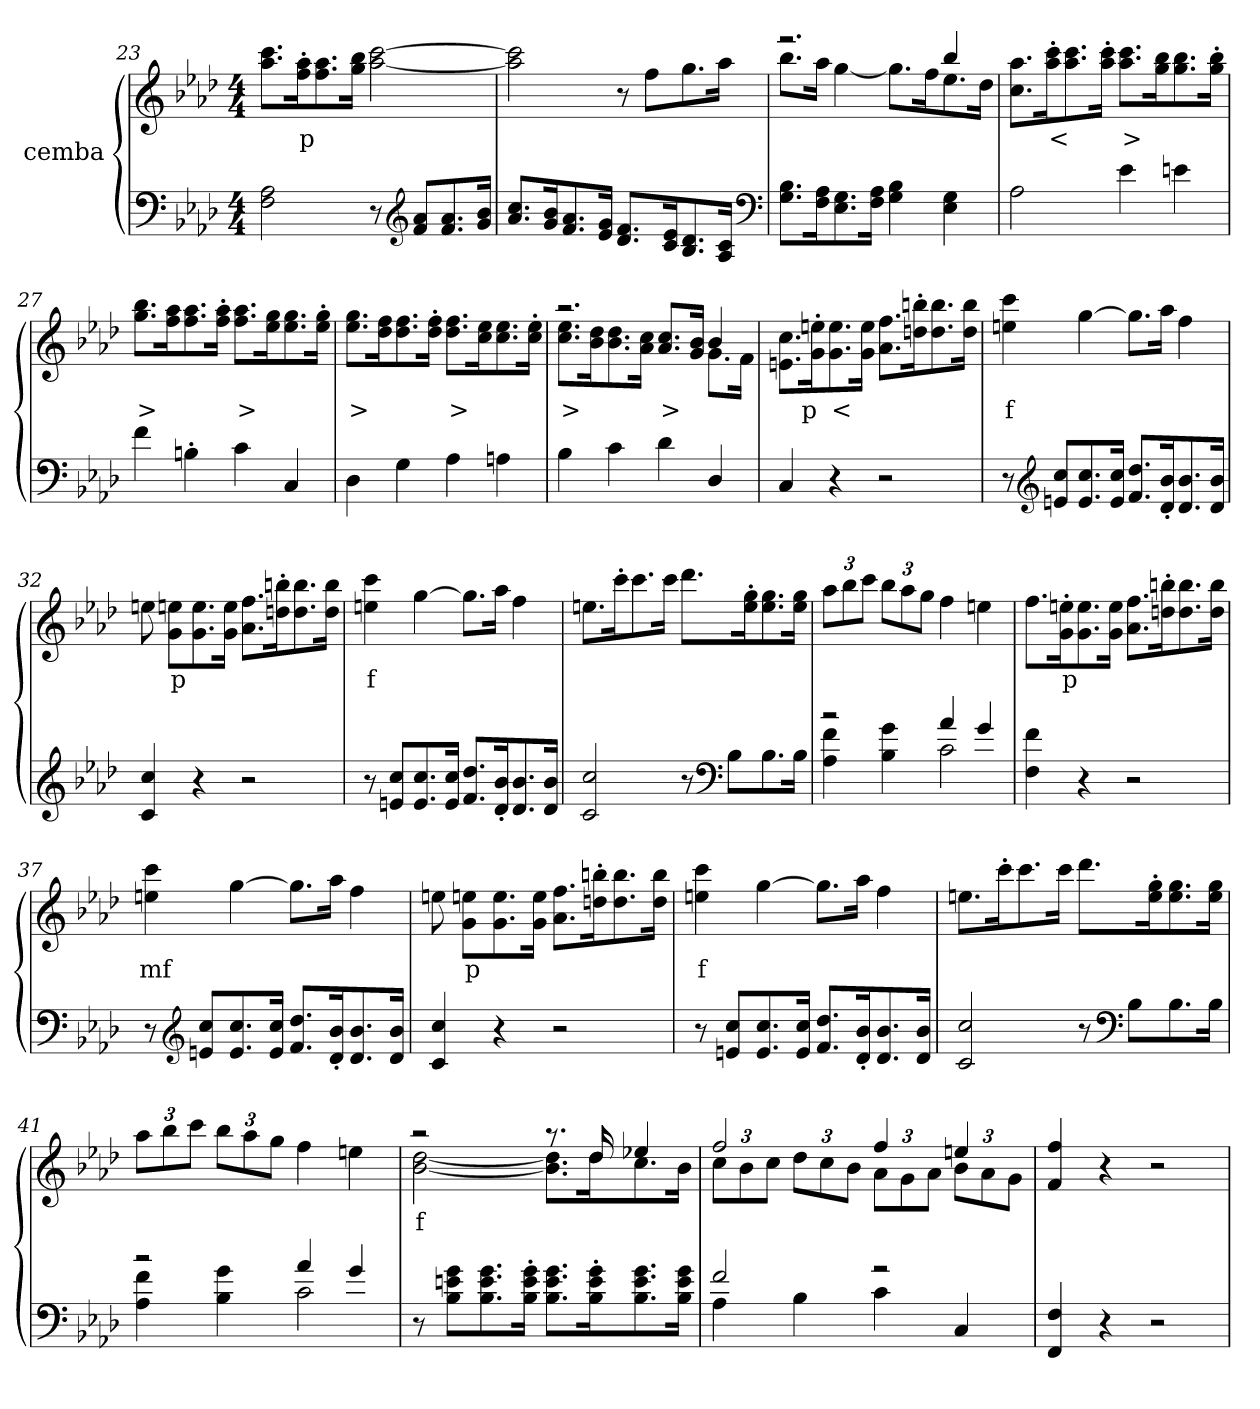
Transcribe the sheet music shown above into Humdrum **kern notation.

**kern	**kern	**text
*part2	*part1	*part1
*staff2	*staff1	*staff1
*I"cemba	*I"cemba	*
*clefF4	*clefG2	*
*k[b-e-a-d-]	*k[b-e-a-d-]	*
*f:	*f:	*
*M4/4	*M4/4	*
=23	=23	=23
2F\ 2A-\	8.aa-\ 8.ccc\L	.
.	16ff\'> 16aa-\'>	p
.	8.ff\ 8.aa-\	.
.	16gg\ 16bb-\Jk	.
8r	[2aa-\ [2ccc\	.
*clefG2	*	*
8f/ 8a-/L	.	.
8.f/ 8.a-/	.	.
16g/ 16b-/Jk	.	.
=24	=24	=24
8.a-/ 8.cc/L	2aa-\] 2ccc\]	.
16g/ 16b-/	.	.
8.f/ 8.a-/	.	.
16e-/ 16g/Jk	.	.
8.d-/ 8.f/L	8r	.
.	8ff\L	.
16c/ 16e-/	.	.
8.B-/ 8.d-/	8.gg\	.
16A-/ 16c/Jk	16aa-\Jk	.
*clefF4	*	*
=25	=25	=25
*	*^	*
8.G\ 8.B-\L	2.r	8.bb-\L	.
16F\ 16A-\	.	16aa-\Jk	.
8.E-\ 8.G\	.	[4gg\	.
16F\ 16A-\Jk	.	.	.
4G\ 4B-\	.	8.gg\L]	.
.	.	16ff\	.
4E-\ 4G\	4bb-/	8.ee-\	.
.	.	16dd-\Jk	.
*	*v	*v	*
=26	=26	=26
2A-\	8.cc\ 8.aa-\L	.
.	16aa-\'> 16ccc\'>	<
.	8.aa-\ 8.ccc\	.
.	16aa-\'> 16ccc\'>Jk	.
4e-\	8.aa-\ 8.ccc\L	>
.	16gg\ 16bb-\	.
4en\	8.gg\ 8.bb-\	.
.	16gg\'> 16bb-\'>Jk	.
=27	=27	=27
4f\	8.gg\ 8.bb-\L	>
.	16ff\ 16aa-\	.
4Bn'>\	8.ff\ 8.aa-\	.
.	16ff\'> 16aa-\'>Jk	.
4c\	8.ff\ 8.aa-\L	>
.	16ee-\ 16gg\	.
4C/	8.ee-\ 8.gg\	.
.	16ee-\'> 16gg\'>Jk	.
=28	=28	=28
4D-\	8.ee-\ 8.gg\L	>
.	16dd-\ 16ff\	.
4G\	8.dd-\ 8.ff\	.
.	16dd-\'> 16ff\'>Jk	.
4A-\	8.dd-\ 8.ff\L	>
.	16cc\ 16ee-\	.
4An\	8.cc\ 8.ee-\	.
.	16cc\'> 16ee-\'>Jk	.
=29	=29	=29
*	*^	*
4B-\	2.r	8.cc\ 8.ee-\L	>
.	.	16b-\ 16dd-\	.
4c\	.	8.b-\ 8.dd-\	.
.	.	16a-\ 16cc\Jk	.
4d-\	.	8.a-/ 8.cc/L	>
.	.	16g/ 16b-/Jk	.
4D-/	4b-/	8.g\L	.
.	.	16f\Jk	.
*	*v	*v	*
=30	=30	=30
4C/	8.en\ 8.cc\L	.
.	16g\'> 16een\'>	p
4r	8.g\ 8.ee\	<
.	16g\ 16ee\Jk	.
2r	8.a-\ 8.ff\L	.
.	16ddn\'> 16bbn\'>	.
.	8.dd\ 8.bb\	.
.	16dd\ 16bb\Jk	.
=31	=31	=31
8r	4een\ 4ccc\	f
*clefG2	*	*
8en/ 8cc/L	.	.
8.e/ 8.cc/	[4gg\	.
16e/ 16cc/Jk	.	.
8.f/ 8.dd-/L	8.gg\L]	.
16d-/'> 16b-/'>	16aa-\Jk	.
8.d-/ 8.b-/	4ff\	.
16d-/ 16b-/Jk	.	.
=32	=32	=32
4c/ 4cc/	8een\	.
.	8g\ 8een\L	p
4r	8.g\ 8.ee\	.
.	16g\ 16ee\Jk	.
2r	8.a-\ 8.ff\L	.
.	16ddn\'> 16bbn\'>	.
.	8.dd\ 8.bb\	.
.	16dd\ 16bb\Jk	.
=33	=33	=33
8r	4een\ 4ccc\	f
8en/ 8cc/L	.	.
8.e/ 8.cc/	[4gg\	.
16e/ 16cc/Jk	.	.
8.f/ 8.dd-/L	8.gg\L]	.
16d-/'> 16b-/'>	16aa-\Jk	.
8.d-/ 8.b-/	4ff\	.
16d-/ 16b-/Jk	.	.
=34	=34	=34
2c/ 2cc/	8.een\L	.
.	16ccc'>\	.
.	8.ccc\	.
.	16ccc\Jk	.
8r	8.ddd-\L	.
*clefF4	*	*
8B-\L	.	.
.	16ee\'> 16gg\'>	.
8.B-\	8.ee\ 8.gg\	.
16B-\Jk	16ee\ 16gg\Jk	.
=35	=35	=35
*^	*	*
2r	4A-\ 4f\	12aa-\L	.
.	.	12bb-\	.
.	.	12ccc\J	.
.	4B-\ 4g\	12bb-\L	.
.	.	12aa-\	.
.	.	12gg\J	.
4a-/	2c\	4ff\	.
4g/	.	4een\	.
*v	*v	*	*
=36	=36	=36
4F\ 4f\	8.ff\L	.
.	16g\'> 16een\'>	p
4r	8.g\ 8.ee\	.
.	16g\ 16ee\Jk	.
2r	8.a-\ 8.ff\L	.
.	16ddn\'> 16bbn\'>	.
.	8.dd\ 8.bb\	.
.	16dd\ 16bb\Jk	.
=37	=37	=37
8r	4een\ 4ccc\	mf
*clefG2	*	*
8en/ 8cc/L	.	.
8.e/ 8.cc/	[4gg\	.
16e/ 16cc/Jk	.	.
8.f/ 8.dd-/L	8.gg\L]	.
16d-/'> 16b-/'>	16aa-\Jk	.
8.d-/ 8.b-/	4ff\	.
16d-/ 16b-/Jk	.	.
=38	=38	=38
4c/ 4cc/	8een\	.
.	8g\ 8een\L	p
4r	8.g\ 8.ee\	.
.	16g\ 16ee\Jk	.
2r	8.a-\ 8.ff\L	.
.	16ddn\'> 16bbn\'>	.
.	8.dd\ 8.bb\	.
.	16dd\ 16bb\Jk	.
=39	=39	=39
8r	4een\ 4ccc\	f
8en/ 8cc/L	.	.
8.e/ 8.cc/	[4gg\	.
16e/ 16cc/Jk	.	.
8.f/ 8.dd-/L	8.gg\L]	.
16d-/'> 16b-/'>	16aa-\Jk	.
8.d-/ 8.b-/	4ff\	.
16d-/ 16b-/Jk	.	.
=40	=40	=40
2c/ 2cc/	8.een\L	.
.	16ccc'>\	.
.	8.ccc\	.
.	16ccc\Jk	.
8r	8.ddd-\L	.
*clefF4	*	*
8B-\L	.	.
.	16ee\'> 16gg\'>	.
8.B-\	8.ee\ 8.gg\	.
16B-\Jk	16ee\ 16gg\Jk	.
=41	=41	=41
*^	*	*
2r	4A-\ 4f\	12aa-\L	.
.	.	12bb-\	.
.	.	12ccc\J	.
.	4B-\ 4g\	12bb-\L	.
.	.	12aa-\	.
.	.	12gg\J	.
4a-/	2c\	4ff\	.
4g/	.	4een\	.
*v	*v	*	*
=42	=42	=42
*	*^	*
8r	2r	[2b-\ [2dd-\	f
8B-\ 8en\ 8g\L	.	.	.
8.B-\ 8.e\ 8.g\	.	.	.
16B-\'> 16e\'> 16g\'>Jk	.	.	.
8.B-\ 8.e\ 8.g\L	8.r	8.b-\] 8.dd-\]L	.
16B-\'> 16e\'> 16g\'>	16dd-/	16dd-\	.
8.B-\ 8.e\ 8.g\	4ee-X/	8.cc\	.
16B-\ 16e\ 16g\Jk	.	16b-\Jk	.
=43	=43	=43	=43
*^	*	*	*
2f/	4A-\	2ff/	12cc\L	.
.	.	.	12b-\	.
.	.	.	12cc\J	.
.	4B-\	.	12dd-\L	.
.	.	.	12cc\	.
.	.	.	12b-\J	.
2r	4c\	4ff/	12a-\L	.
.	.	.	12g\	.
.	.	.	12a-\J	.
.	4C/	4een/	12b-\L	.
.	.	.	12a-\	.
.	.	.	12g\J	.
*v	*v	*	*	*
*	*v	*v	*
=44	=44	=44
4FF/ 4F/	4f/ 4ff/	.
4r	4r	.
2r	2r	.
=	=	=
*-	*-	*-
